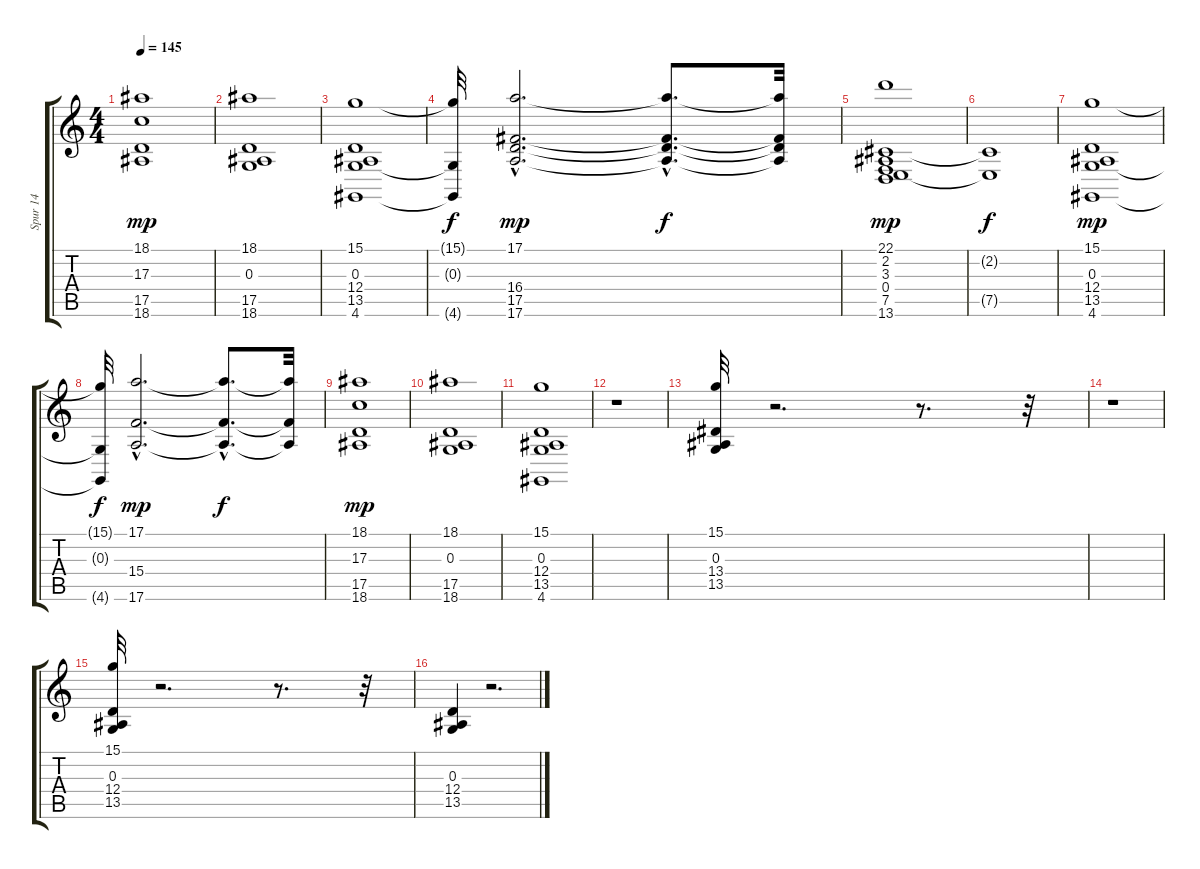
\track ("Spur 14" "Spur 14") {instrument pad4choir}
\staff {score tabs}
\tuning (E4 B3 G3 D3 A2 E2) {hide}
\ts (4 4)
\tempo 145
\clef g2
\ks c
(18.1 17.3 17.5 18.6).1{dy mp} |
(18.1 0.3 17.5 18.6).1 |
(15.1 0.3 12.4 13.5 4.6).1 |
(15.1{t} 0.3{t} 4.6{t}).32{dy f} (17.1{hac} 16.4{hac} 17.5{hac} 17.6{hac}).2{d dy mp} (17.1{hac t} 16.4{hac t} 17.5{hac t} 17.6{hac t}).8{d dy f} (17.1{t} 16.4{t} 17.5{t} 17.6{t}).32 |
(22.1 2.2 3.3 0.4 7.5 13.6).1{dy mp} |
(2.2{t} 7.5{t}).1{dy f} |
(15.1 0.3 12.4 13.5 4.6).1{dy mp} |
(15.1{t} 0.3{t} 4.6{t}).32{dy f} (17.1{hac} 15.4{hac} 17.6{hac}).2{d dy mp} (17.1{hac t} 15.4{hac t} 17.6{hac t}).8{d dy f} (17.1{t} 15.4{t} 17.6{t}).32 |
(18.1 17.3 17.5 18.6).1{dy mp} |
(18.1 0.3 17.5 18.6).1 |
(15.1 0.3 12.4 13.5 4.6).1 |
r.1 |
(15.1 0.3 13.4 13.5).32 r.2{d} r.8{d} r.32 |
r.1 |
(15.1 0.3 12.4 13.5).32 r.2{d} r.8{d} r.32 |
(0.3 12.4 13.5).4 r.2{d}
